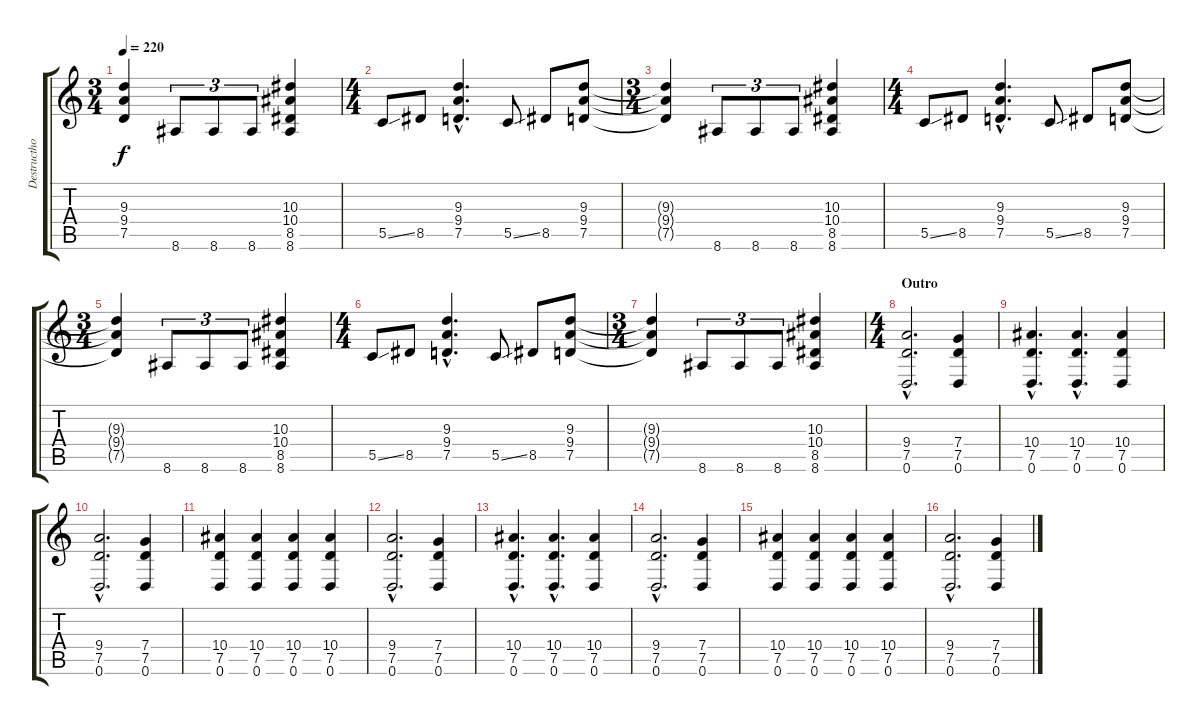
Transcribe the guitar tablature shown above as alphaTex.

\track ("Destructhor" "Destructho") {instrument overdrivenguitar}
\staff {score tabs}
\tuning (D4 A3 F3 C3 G2 D2) {hide}
\ts (3 4)
\tempo 220
\clef g2
\ks c
(9.3{t} 9.4{t} 7.5{t}).4{dy f} 8.6.8{tu (3 2)} 8.6.8{tu (3 2)} 8.6.8{tu (3 2)} (10.3 10.4 8.5 8.6).4 |
\ts (4 4)
5.5{ss}.8 8.5.8 (9.3{hac} 9.4{hac} 7.5{hac}).4{d} 5.5{ss}.8 8.5.8 (9.3 9.4 7.5).8 |
\ts (3 4)
(9.3{t} 9.4{t} 7.5{t}).4 8.6.8{tu (3 2)} 8.6.8{tu (3 2)} 8.6.8{tu (3 2)} (10.3 10.4 8.5 8.6).4 |
\ts (4 4)
5.5{ss}.8 8.5.8 (9.3{hac} 9.4{hac} 7.5{hac}).4{d} 5.5{ss}.8 8.5.8 (9.3 9.4 7.5).8 |
\ts (3 4)
(9.3{t} 9.4{t} 7.5{t}).4 8.6.8{tu (3 2)} 8.6.8{tu (3 2)} 8.6.8{tu (3 2)} (10.3 10.4 8.5 8.6).4 |
\ts (4 4)
5.5{ss}.8 8.5.8 (9.3{hac} 9.4{hac} 7.5{hac}).4{d} 5.5{ss}.8 8.5.8 (9.3 9.4 7.5).8 |
\ts (3 4)
(9.3{t} 9.4{t} 7.5{t}).4 8.6.8{tu (3 2)} 8.6.8{tu (3 2)} 8.6.8{tu (3 2)} (10.3 10.4 8.5 8.6).4 |
\ts (4 4)
\section ("" "Outro")
(9.4{hac} 7.5{hac} 0.6{hac}).2{d} (7.4 7.5 0.6).4 |
(10.4{hac} 7.5{hac} 0.6{hac}).4{d} (10.4{hac} 7.5{hac} 0.6{hac}).4{d} (10.4 7.5 0.6).4 |
(9.4{hac} 7.5{hac} 0.6{hac}).2{d} (7.4 7.5 0.6).4 |
(10.4 7.5 0.6).4 (10.4 7.5 0.6).4 (10.4 7.5 0.6).4 (10.4 7.5 0.6).4 |
(9.4{hac} 7.5{hac} 0.6{hac}).2{d} (7.4 7.5 0.6).4 |
(10.4{hac} 7.5{hac} 0.6{hac}).4{d} (10.4{hac} 7.5{hac} 0.6{hac}).4{d} (10.4 7.5 0.6).4 |
(9.4{hac} 7.5{hac} 0.6{hac}).2{d} (7.4 7.5 0.6).4 |
(10.4 7.5 0.6).4 (10.4 7.5 0.6).4 (10.4 7.5 0.6).4 (10.4 7.5 0.6).4 |
(9.4{hac} 7.5{hac} 0.6{hac}).2{d} (7.4 7.5 0.6).4
